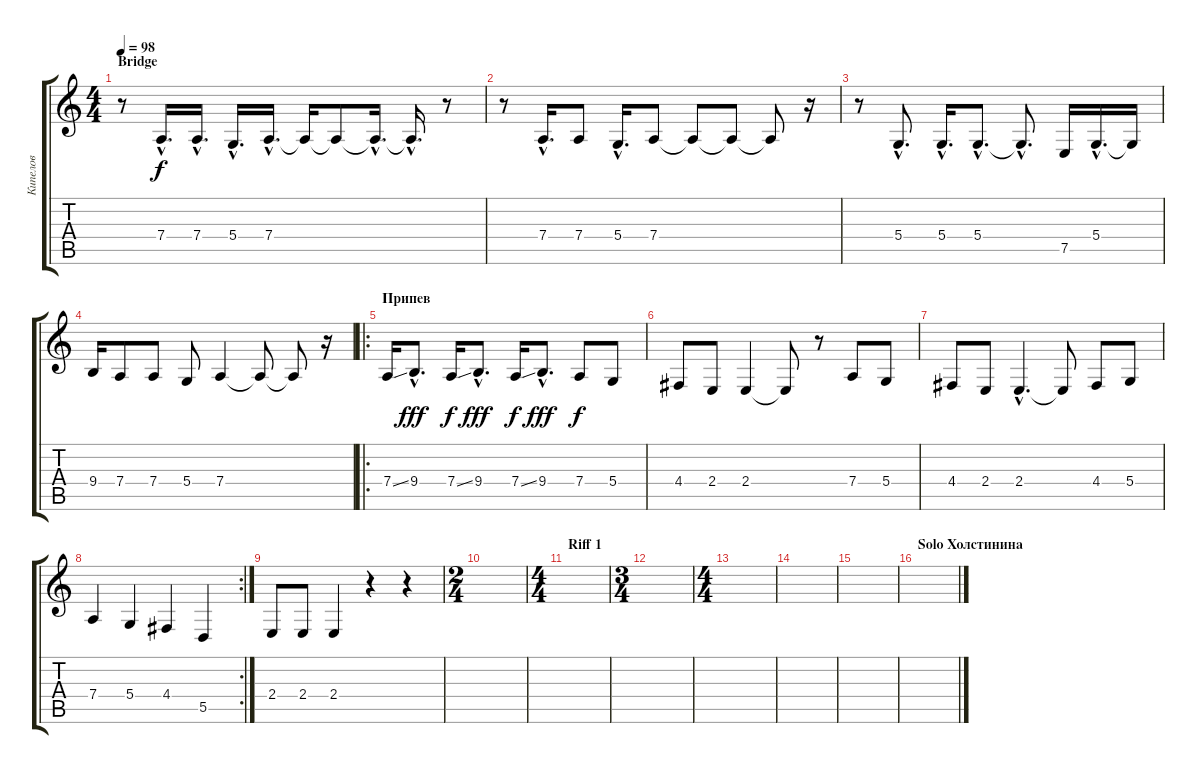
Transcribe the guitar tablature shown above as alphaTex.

\track ("Кипелов" "Кипелов") {instrument viola}
\staff {score tabs}
\tuning (E4 B3 G3 D3 A2 E2) {hide}
\ts (4 4)
\section ("" "Bridge")
\tempo 98
\clef g2
\ks c
r.8{dy f} 7.4{hac}.16{d} 7.4{hac}.16{d} 5.4{hac}.16{d} 7.4{hac}.16{d} 7.4{t}.16 7.4{t}.8 7.4{hac t}.16{d} 7.4{hac t}.16{d} r.8 |
r.8 7.4{hac}.16{d} 7.4.8 5.4{hac}.16{d} 7.4.8 7.4{t}.8 7.4{t}.8 7.4{t}.8 r.16 |
r.8 5.4{hac}.8{d} 5.4{hac}.16{d} 5.4{hac}.8{d} 5.4{hac t}.8{d} 7.5.16 5.4{hac}.16{d} 5.4{t}.16 |
9.4.16 7.4.8 7.4.8 5.4.8 7.4.4 7.4{t}.8 7.4{t}.8 r.16 |
\ro
\section ("" "Припев")
7.4{ss}.16 9.4{hac}.8{d dy fff} 7.4{ss}.16{dy f} 9.4{hac}.8{d dy fff} 7.4{ss}.16{dy f} 9.4{hac}.8{d dy fff} 7.4.8{dy f} 5.4.8 |
4.4.8 2.4.8 2.4.4 2.4{t}.8 r.8 7.4.8 5.4.8 |
4.4.8 2.4.8 2.4{hac}.4{d} 2.4{t}.8 4.4.8 5.4.8 |
\rc 2
7.4.4 5.4.4 4.4.4 5.5.4 |
2.4.8 2.4.8 2.4.4 r.4 r.4 |
\ts (2 4)
|
\ts (4 4)
\section ("" "Riff 1")
|
\ts (3 4)
|
\ts (4 4)
|
|
|
\section ("" "Solo Холстинина")
